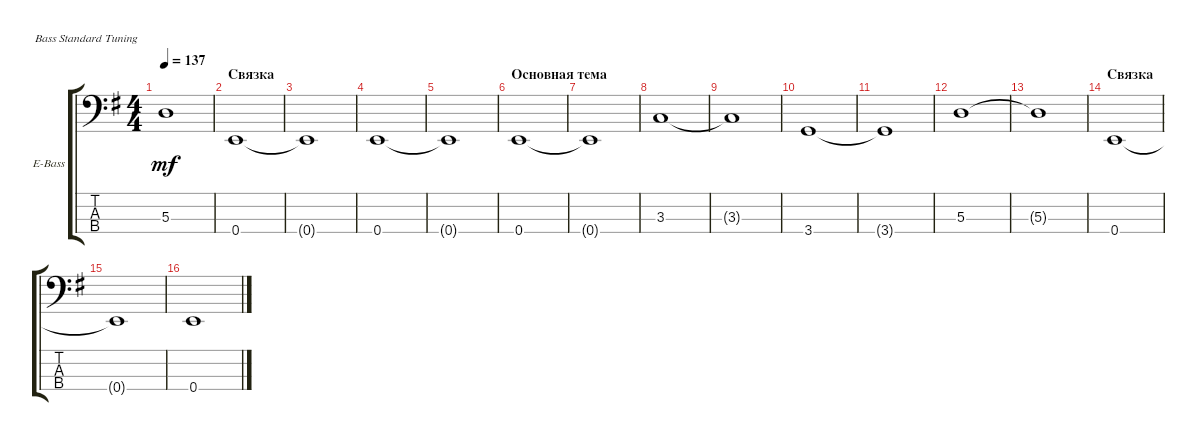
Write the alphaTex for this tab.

\defaultSystemsLayout 4
\bracketExtendMode groupsimilarinstruments
\firstSystemTrackNameOrientation horizontal
\otherSystemsTrackNameOrientation horizontal
\track ("Electric Bass" "E-Bass") {instrument electricbassfinger}
\staff {score tabs}
\tuning (G2 D2 A1 E1)
\ts (4 4)
\tempo 137
\clef f4
\scale
0.333333
\ks eminor
5.3{t}.1{dy mf} |
\section ("" "Связка")
\scale
0.333333 0.4.1 |
\scale
0.333333 0.4{t}.1 |
\scale
0.333333 0.4.1 |
\scale
0.333333 0.4{t}.1 |
\section ("" "Основная тема")
\scale
0.333333 0.4.1 |
\scale
0.333333 0.4{t}.1 |
\scale
0.333333 3.3.1 |
\scale
0.333333 3.3{t}.1 |
\scale
0.333333 3.4.1 |
\scale
0.333333 3.4{t}.1 |
\scale
0.333333 5.3.1 |
\scale
0.333333 5.3{t}.1 |
\section ("" "Связка")
\scale
0.333333 0.4.1 |
\scale
0.333333 0.4{t}.1 |
\scale
0.333333 0.4.1
